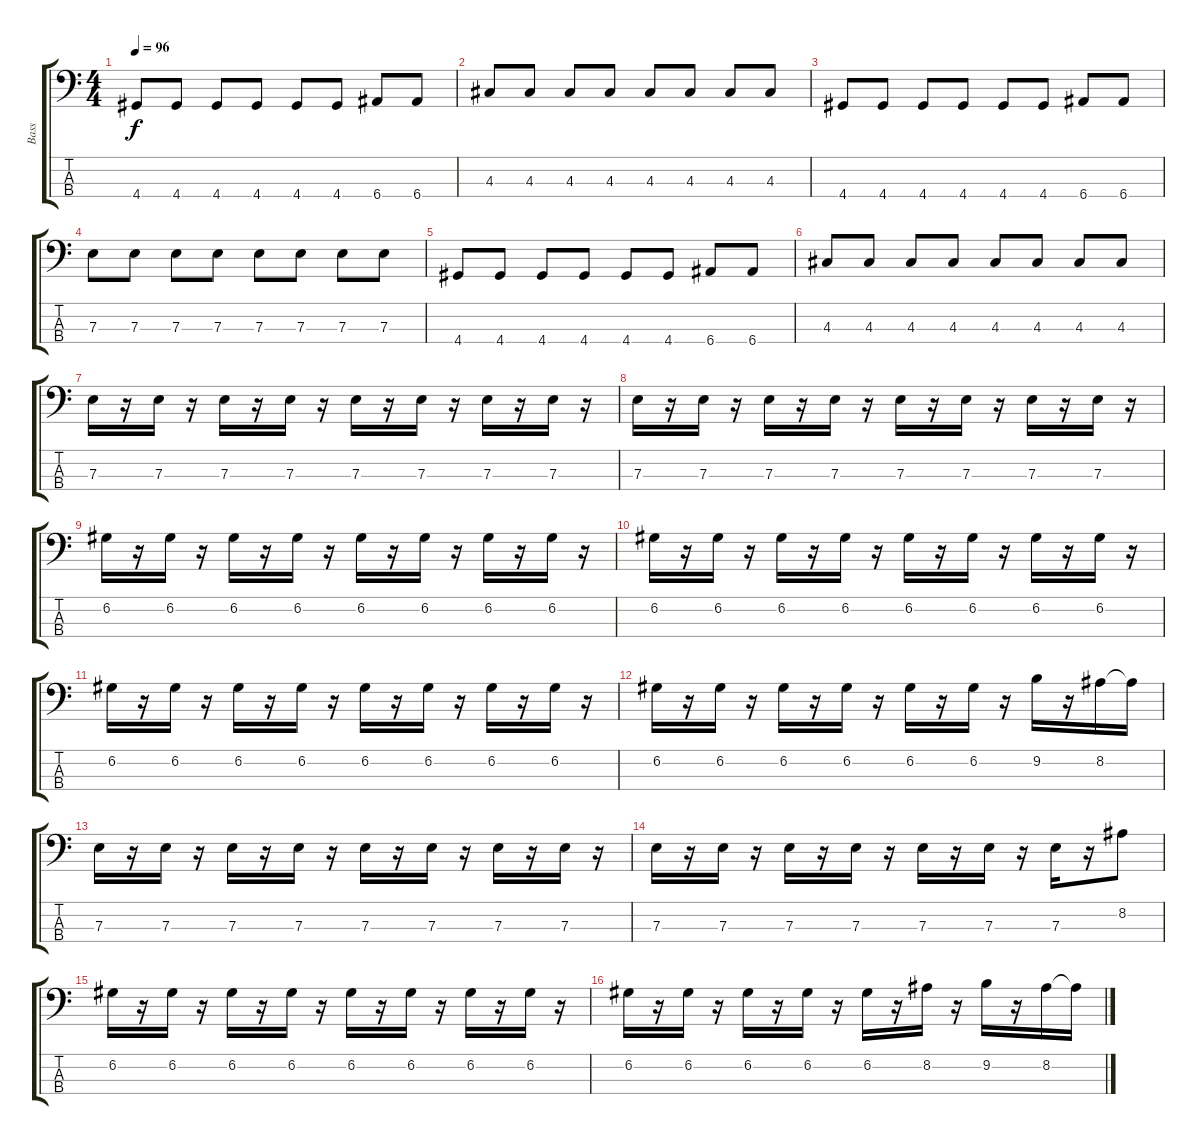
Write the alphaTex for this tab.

\track ("Bass" "Bass") {instrument electricbassfinger}
\staff {score tabs}
\tuning (G2 D2 A1 E1) {hide}
\ts (4 4)
\tempo 96
\clef f4
\ks c
4.4.8{dy f} 4.4.8 4.4.8 4.4.8 4.4.8 4.4.8 6.4.8 6.4.8 |
4.3.8 4.3.8 4.3.8 4.3.8 4.3.8 4.3.8 4.3.8 4.3.8 |
4.4.8 4.4.8 4.4.8 4.4.8 4.4.8 4.4.8 6.4.8 6.4.8 |
7.3.8 7.3.8 7.3.8 7.3.8 7.3.8 7.3.8 7.3.8 7.3.8 |
4.4.8 4.4.8 4.4.8 4.4.8 4.4.8 4.4.8 6.4.8 6.4.8 |
4.3.8 4.3.8 4.3.8 4.3.8 4.3.8 4.3.8 4.3.8 4.3.8 |
7.3.16{volume 8} r.16 7.3.16{volume 16} r.16 7.3.16 r.16 7.3.16 r.16 7.3.16 r.16 7.3.16 r.16 7.3.16 r.16 7.3.16 r.16 |
7.3.16 r.16 7.3.16 r.16 7.3.16 r.16 7.3.16 r.16 7.3.16 r.16 7.3.16 r.16 7.3.16 r.16 7.3.16 r.16 |
6.2.16 r.16 6.2.16 r.16 6.2.16 r.16 6.2.16 r.16 6.2.16 r.16 6.2.16 r.16 6.2.16 r.16 6.2.16 r.16 |
6.2.16 r.16 6.2.16 r.16 6.2.16 r.16 6.2.16 r.16 6.2.16 r.16 6.2.16 r.16 6.2.16 r.16 6.2.16 r.16 |
6.2.16 r.16 6.2.16 r.16 6.2.16 r.16 6.2.16 r.16 6.2.16 r.16 6.2.16 r.16 6.2.16 r.16 6.2.16 r.16 |
6.2.16 r.16 6.2.16 r.16 6.2.16 r.16 6.2.16 r.16 6.2.16 r.16 6.2.16 r.16 9.2.16 r.16 8.2.16 8.2{t}.16 |
7.3.16 r.16 7.3.16 r.16 7.3.16 r.16 7.3.16 r.16 7.3.16 r.16 7.3.16 r.16 7.3.16 r.16 7.3.16 r.16 |
7.3.16 r.16 7.3.16 r.16 7.3.16 r.16 7.3.16 r.16 7.3.16 r.16 7.3.16 r.16 7.3.16 r.16 8.2.8 |
6.2.16 r.16 6.2.16 r.16 6.2.16 r.16 6.2.16 r.16 6.2.16 r.16 6.2.16 r.16 6.2.16 r.16 6.2.16 r.16 |
6.2.16 r.16 6.2.16 r.16 6.2.16 r.16 6.2.16 r.16 6.2.16 r.16 8.2.16 r.16 9.2.16 r.16 8.2.16 8.2{t}.16
